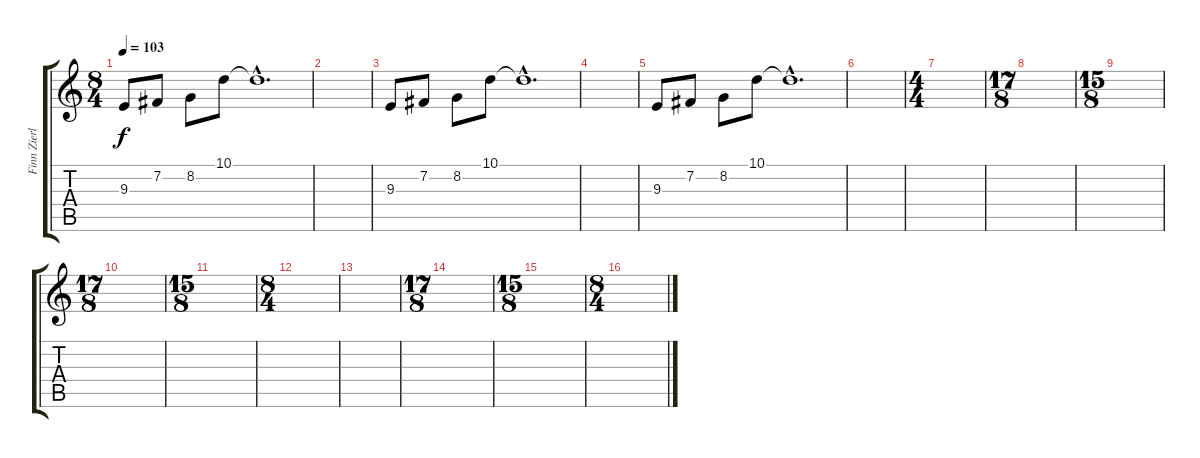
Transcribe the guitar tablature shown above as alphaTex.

\track ("Finn Zierler - keyboards  " "Finn Zierl") {instrument acousticgrandpiano}
\staff {score tabs}
\tuning (E4 B3 G3 D3 A2 E2) {hide}
\ts (8 4)
\tempo 103
\clef g2
\ks c
9.3.8{dy f} 7.2.8 8.2.8 10.1.8 10.1{hac t}.1{d} |
|
9.3.8 7.2.8 8.2.8 10.1.8 10.1{hac t}.1{d} |
|
9.3.8 7.2.8 8.2.8 10.1.8 10.1{hac t}.1{d} |
|
\ts (4 4)
|
\ts (17 8)
|
\ts (15 8)
|
\ts (17 8)
|
\ts (15 8)
|
\ts (8 4)
|
|
\ts (17 8)
|
\ts (15 8)
|
\ts (8 4)
